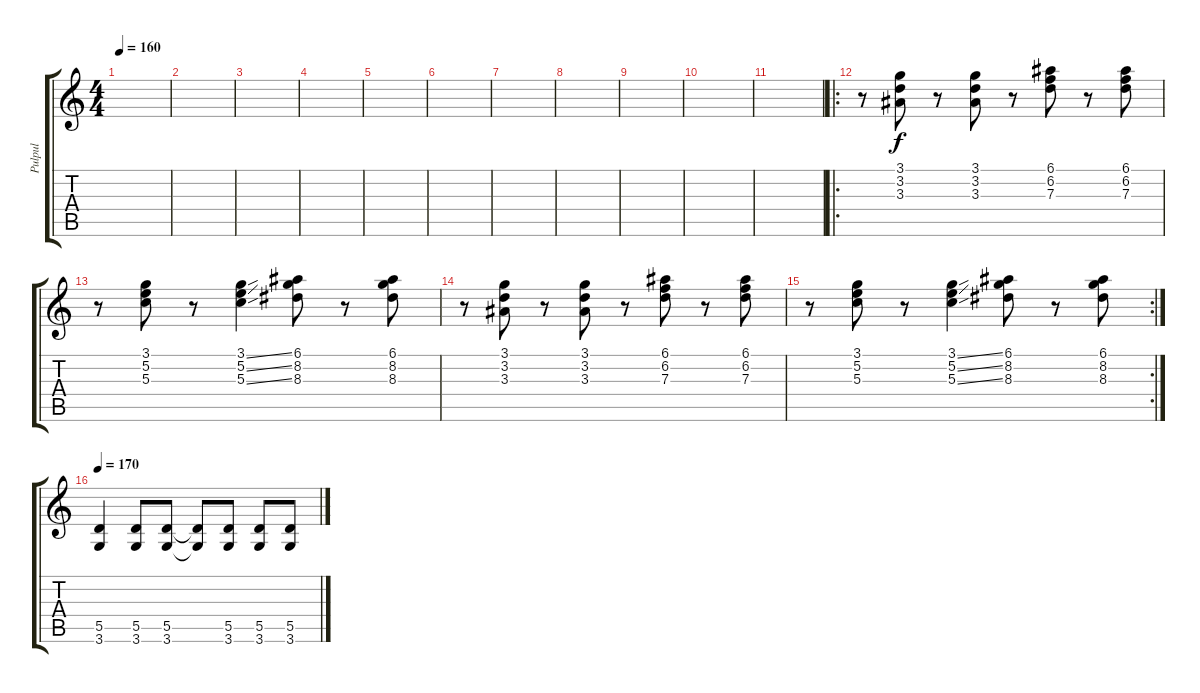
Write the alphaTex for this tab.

\track ("Pulpul" "Pulpul") {instrument distortionguitar}
\staff {score tabs}
\tuning (E4 B3 G3 D3 A2 E2) {hide}
\ts (4 4)
\tempo 160
\clef g2
\ks c
|
|
|
|
|
|
|
|
|
|
|
\ro
r.8{instrument overdrivenguitar} (3.1 3.2 3.3).8 r.8 (3.1 3.2 3.3).8 r.8 (6.1 6.2 7.3).8 r.8 (6.1 6.2 7.3).8 |
r.8 (3.1 5.2 5.3).8 r.8 (3.1{ss} 5.2{ss} 5.3{ss}).4 (6.1 8.2 8.3).8 r.8 (6.1 8.2 8.3).8 |
r.8{instrument overdrivenguitar} (3.1 3.2 3.3).8 r.8 (3.1 3.2 3.3).8 r.8 (6.1 6.2 7.3).8 r.8 (6.1 6.2 7.3).8 |
\rc 2
r.8 (3.1 5.2 5.3).8 r.8 (3.1{ss} 5.2{ss} 5.3{ss}).4 (6.1 8.2 8.3).8 r.8 (6.1 8.2 8.3).8 |
\tempo 170
(5.5 3.6).4{instrument electricguitarmuted} (5.5 3.6).8 (5.5 3.6).8 (5.5{t} 3.6{t}).8 (5.5 3.6).8 (5.5 3.6).8 (5.5 3.6).8
